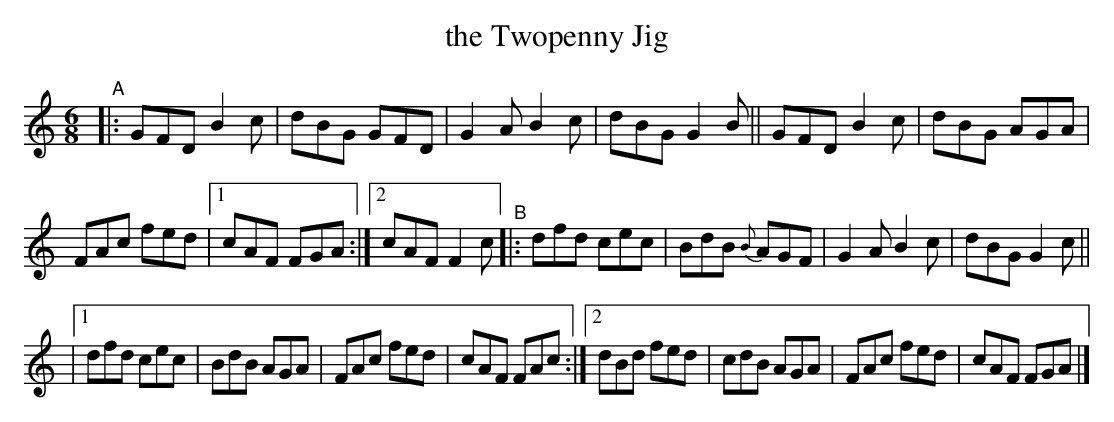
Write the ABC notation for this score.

X:1
T: the Twopenny Jig
M: 6/8
L: 1/8
K: Gmix	% ending on F
"^A"|: GFD B2c | dBG GFD | G2A B2c | dBG G2B || GFD B2c | dBG AGA |
FAc fed |[1 cAF FGA :|[2 cAF F2c "^B"|: dfd cec | BdB {B}AGF | G2A B2c | dBG G2c ||
|[1 dfd cec | BdB AGA | FAc fed | cAF FAc :|[2 dBd fed | cdB AGA | FAc fed | cAF FGA |]
